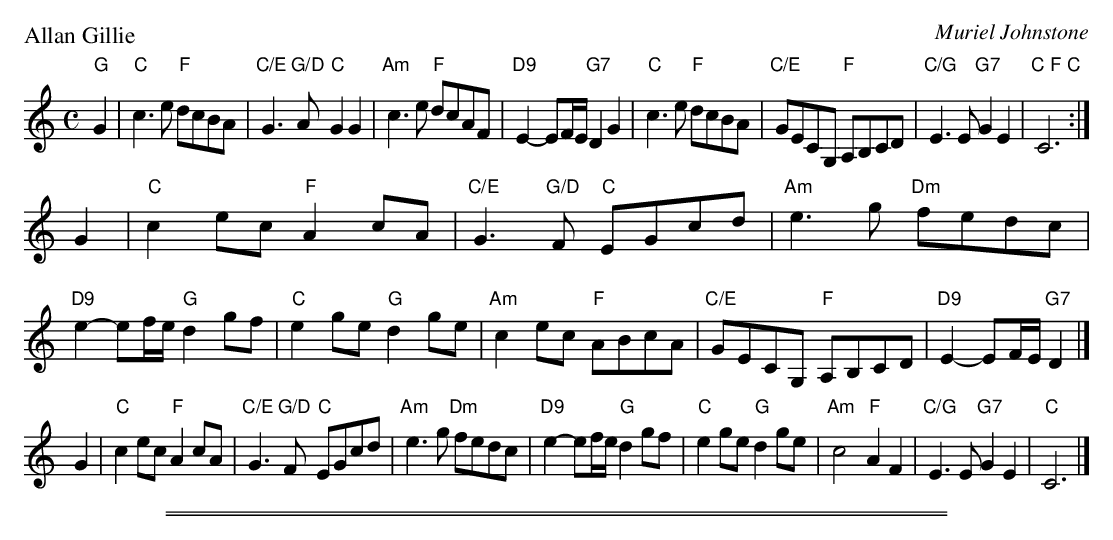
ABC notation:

X:1
P: Allan Gillie
C: Muriel Johnstone
M: C
L: 1/8
K: C
"G"G2 |\
"C"c3e "F"dcBA | "C/E"G3 "G/D"A "C"G2G2 | "Am"c3e "F"dcAF | "D9"E2- EF/E/ "G7"D2 G2 |\
"C"c3e "F"dcBA | "C/E"GECG, "F"A,B,CD | "C/G"E3E "G7"G2E2 | "C F C"C6 :|
G2 |\
"C"c2ec "F"A2cA | "C/E"G3 "G/D"F "C"EGcd | "Am"e3g "Dm"fedc | "D9"e2- ef/e/ "G"d2gf |\
"C"e2ge "G"d2ge | "Am"c2ec "F"ABcA | "C/E"GECG, "F"A,B,CD | "D9"E2-EF/E/ "G7"D2 |]
G2 |\
"C"c2ec "F"A2cA | "C/E"G3 "G/D"F "C"EGcd | "Am"e3g "Dm"fedc | "D9"e2- ef/e/ "G"d2gf |\
"C"e2ge "G"d2ge | "Am"c4 "F"A2F2 | "C/G"E3E "G7"G2E2 |"C"C6 |]
